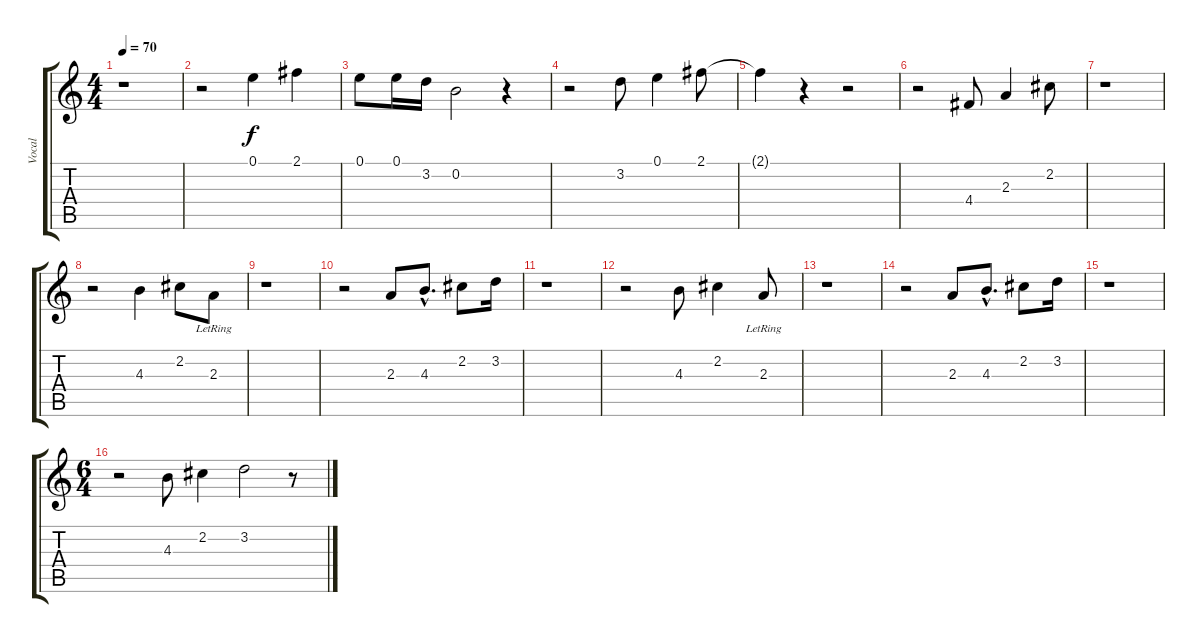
\track ("Vocal" "Vocal") {instrument acousticguitarnylon}
\staff {score tabs}
\tuning (E4 B3 G3 D3 A2 E2) {hide}
\ts (4 4)
\tempo 70
\clef g2
\ks c
r.1{dy f} |
r.2 0.1.4 2.1.4 |
0.1.8 0.1.16 3.2.16 0.2.2 r.4 |
r.2 3.2.8 0.1.4 2.1.8 |
2.1{t}.4 r.4 r.2 |
r.2 4.4.8 2.3.4 2.2.8 |
r.1 |
r.2 4.3.4 2.2.8 2.3{lr}.8 |
r.1 |
r.2 2.3.8 4.3{hac}.8{d} 2.2.8 3.2.16 |
r.1 |
r.2 4.3.8 2.2.4 2.3{lr}.8 |
r.1 |
r.2 2.3.8 4.3{hac}.8{d} 2.2.8 3.2.16 |
r.1 |
\ts (6 4)
r.2 4.3.8 2.2.4 3.2.2 r.8
